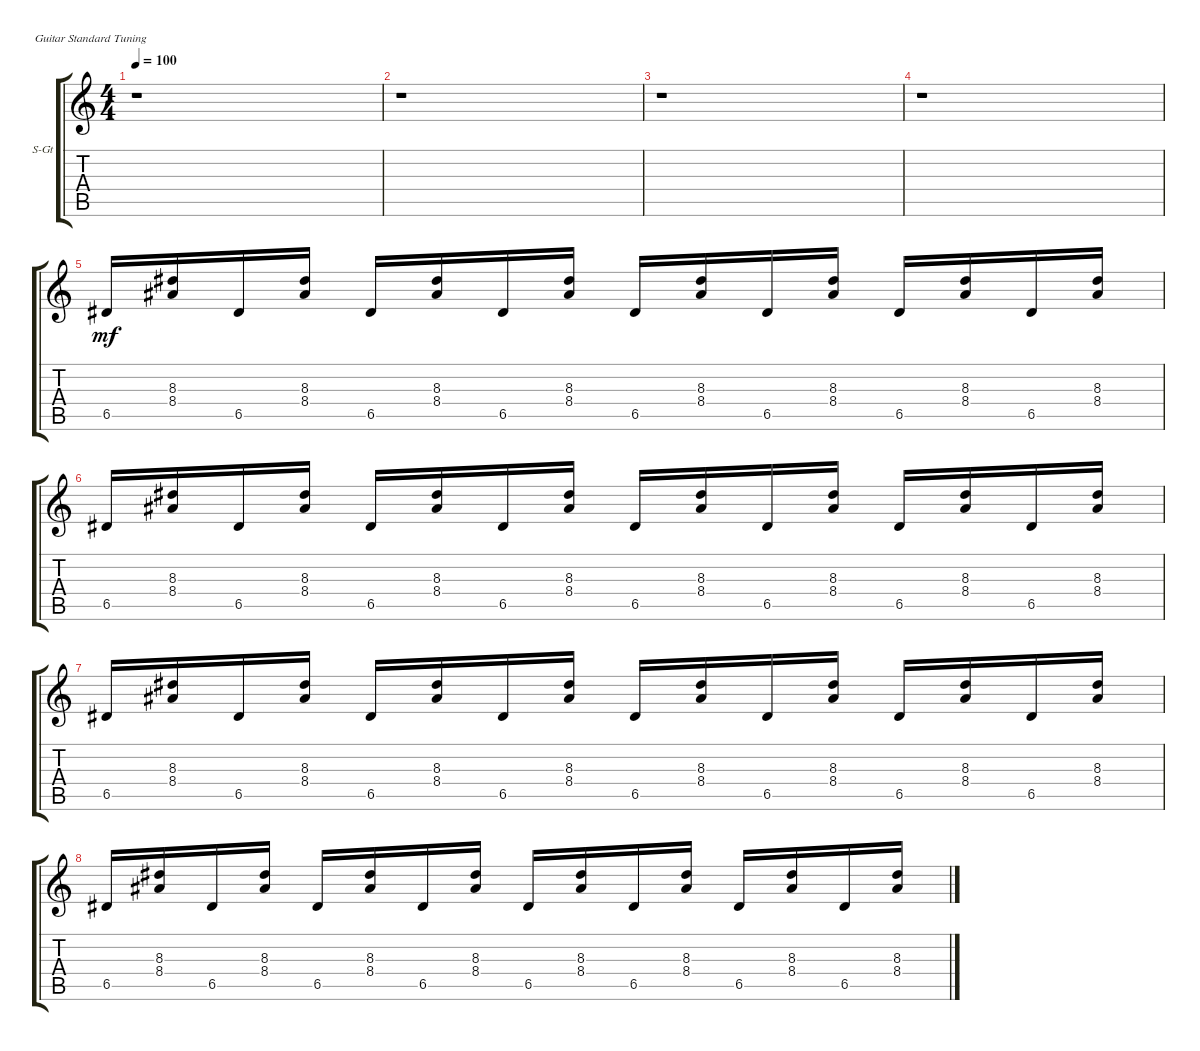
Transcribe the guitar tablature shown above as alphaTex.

\defaultSystemsLayout 4
\bracketExtendMode groupsimilarinstruments
\firstSystemTrackNameOrientation horizontal
\otherSystemsTrackNameOrientation horizontal
\track ("Steel Guitar" "S-Gt") {instrument acousticguitarsteel}
\staff {score tabs}
\tuning (E4 B3 G3 D3 A2 E2)
\ts (4 4)
\tempo 100
\clef g2
\ks c
r.1{dy mf instrument acousticguitarsteel} |
r.1 |
r.1 |
r.1 |
6.5.16 (8.4 8.3).16 6.5.16 (8.4 8.3).16 6.5.16 (8.4 8.3).16 6.5.16 (8.4 8.3).16 6.5.16 (8.4 8.3).16 6.5.16 (8.4 8.3).16 6.5.16 (8.4 8.3).16 6.5.16 (8.4 8.3).16 |
6.5.16 (8.4 8.3).16 6.5.16 (8.4 8.3).16 6.5.16 (8.4 8.3).16 6.5.16 (8.4 8.3).16 6.5.16 (8.4 8.3).16 6.5.16 (8.4 8.3).16 6.5.16 (8.4 8.3).16 6.5.16 (8.4 8.3).16 |
6.5.16 (8.4 8.3).16 6.5.16 (8.4 8.3).16 6.5.16 (8.4 8.3).16 6.5.16 (8.4 8.3).16 6.5.16 (8.4 8.3).16 6.5.16 (8.4 8.3).16 6.5.16 (8.4 8.3).16 6.5.16 (8.4 8.3).16 |
6.5.16 (8.4 8.3).16 6.5.16 (8.4 8.3).16 6.5.16 (8.4 8.3).16 6.5.16 (8.4 8.3).16 6.5.16 (8.4 8.3).16 6.5.16 (8.4 8.3).16 6.5.16 (8.4 8.3).16 6.5.16 (8.4 8.3).16
